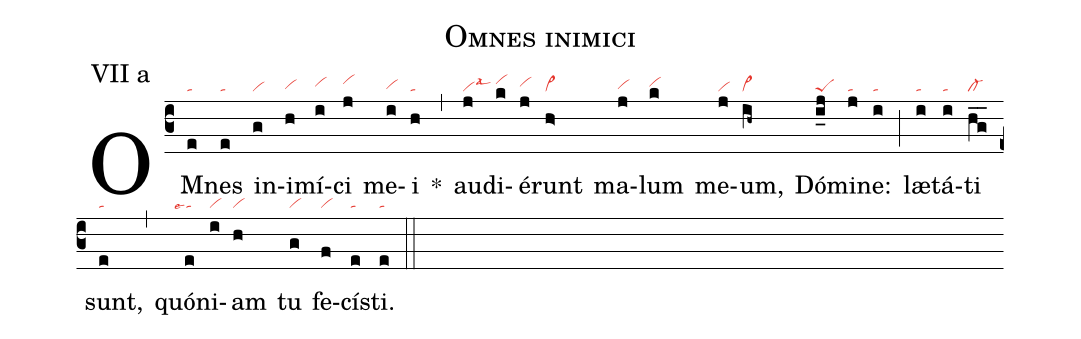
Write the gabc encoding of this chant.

name: Omnes inimici;
annotation: VII a;
mode: 7;
nabc-lines: 1;
%%
(c3)
OM(e|ta)nes(e|ta) in(g|vi)i(h|vihg)mí(i|vihh)ci(j|vihi) me(i|vihg)i(h|ta) *(,)
au(j|vilsal3)di(k|vihi)é(j|vihh)runt(h>|vi>) ma(j|vihg)lum(k|vihh)
me(j|vi)um,(ih~|vi>) Dó(i_j|peS)mi(j|ta)ne:(i|ta) (;)
læ(i|ta)tá(i|ta)ti(hg__|cl-) sunt,(e|ta) (,)
quó(e|```talse4)ni(i|vi)am(h|vi) tu(g|vi) fe(f|vi)cí(e|ta)sti.(e|ta) (::)
